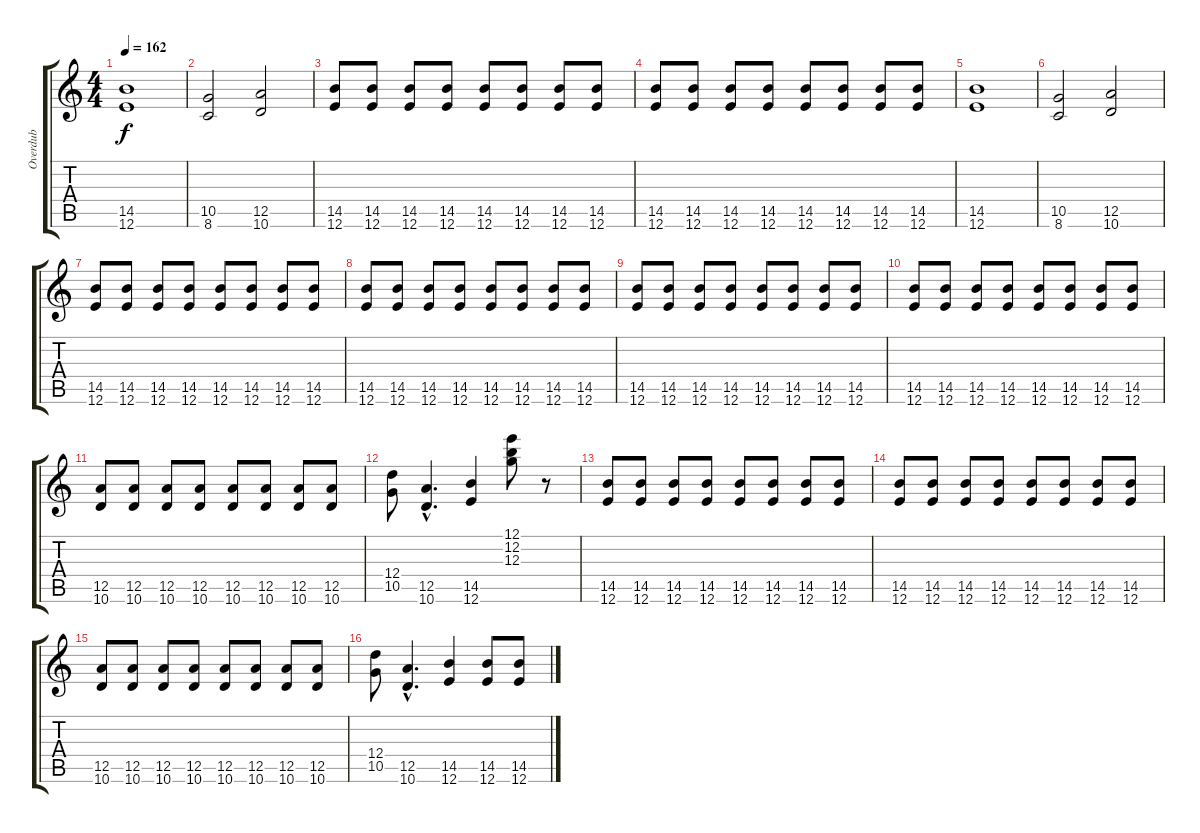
\track ("Overdub" "Overdub") {instrument electricguitarjazz}
\staff {score tabs}
\tuning (E4 B3 G3 D3 A2 E2) {hide}
\ts (4 4)
\tempo 162
\clef g2
\ks c
(14.5 12.6).1{dy f} |
(10.5 8.6).2 (12.5 10.6).2 |
(14.5 12.6).8 (14.5 12.6).8 (14.5 12.6).8 (14.5 12.6).8 (14.5 12.6).8 (14.5 12.6).8 (14.5 12.6).8 (14.5 12.6).8 |
(14.5 12.6).8 (14.5 12.6).8 (14.5 12.6).8 (14.5 12.6).8 (14.5 12.6).8 (14.5 12.6).8 (14.5 12.6).8 (14.5 12.6).8 |
(14.5 12.6).1 |
(10.5 8.6).2 (12.5 10.6).2 |
(14.5 12.6).8 (14.5 12.6).8 (14.5 12.6).8 (14.5 12.6).8 (14.5 12.6).8 (14.5 12.6).8 (14.5 12.6).8 (14.5 12.6).8 |
(14.5 12.6).8 (14.5 12.6).8 (14.5 12.6).8 (14.5 12.6).8 (14.5 12.6).8 (14.5 12.6).8 (14.5 12.6).8 (14.5 12.6).8 |
(14.5 12.6).8 (14.5 12.6).8 (14.5 12.6).8 (14.5 12.6).8 (14.5 12.6).8 (14.5 12.6).8 (14.5 12.6).8 (14.5 12.6).8 |
(14.5 12.6).8 (14.5 12.6).8 (14.5 12.6).8 (14.5 12.6).8 (14.5 12.6).8 (14.5 12.6).8 (14.5 12.6).8 (14.5 12.6).8 |
(12.5 10.6).8 (12.5 10.6).8 (12.5 10.6).8 (12.5 10.6).8 (12.5 10.6).8 (12.5 10.6).8 (12.5 10.6).8 (12.5 10.6).8 |
(12.4 10.5).8 (12.5{hac} 10.6{hac}).4{d} (14.5 12.6).4 (12.1 12.2 12.3).8 r.8 |
(14.5 12.6).8 (14.5 12.6).8 (14.5 12.6).8 (14.5 12.6).8 (14.5 12.6).8 (14.5 12.6).8 (14.5 12.6).8 (14.5 12.6).8 |
(14.5 12.6).8 (14.5 12.6).8 (14.5 12.6).8 (14.5 12.6).8 (14.5 12.6).8 (14.5 12.6).8 (14.5 12.6).8 (14.5 12.6).8 |
(12.5 10.6).8 (12.5 10.6).8 (12.5 10.6).8 (12.5 10.6).8 (12.5 10.6).8 (12.5 10.6).8 (12.5 10.6).8 (12.5 10.6).8 |
(12.4 10.5).8 (12.5{hac} 10.6{hac}).4{d} (14.5 12.6).4 (14.5 12.6).8 (14.5 12.6).8
